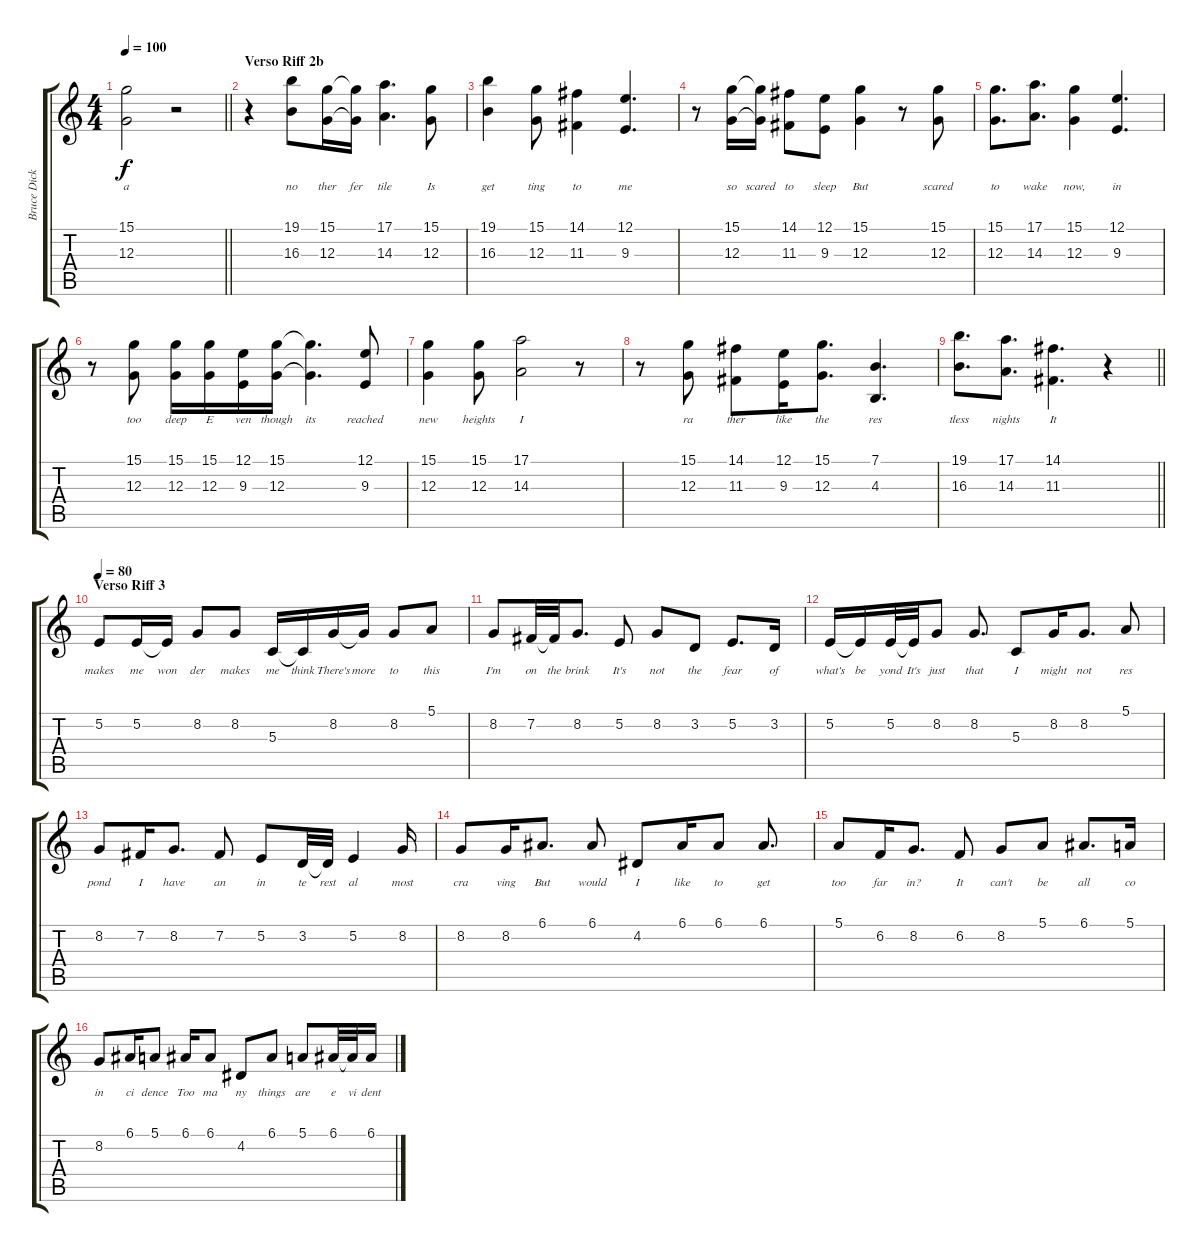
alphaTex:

\track ("Bruce Dickinson" "Bruce Dick") {instrument lead2sawtooth}
\staff {score tabs}
\tuning (E4 B3 G3 D3 A2 E2) {hide}
\ts (4 4)
\tempo 100
\clef g2
\barLineRight lightlight
\ks c
(15.1{t} 12.3{t}).2{lyrics (0 "a") lyrics (1 "") lyrics (2 "") lyrics (3 "") lyrics (4 "") dy f} r.2 |
\section ("" "Verso Riff 2b")
r.4 (19.1 16.3).8{lyrics (0 "no") lyrics (1 "") lyrics (2 "") lyrics (3 "") lyrics (4 "")} (15.1 12.3).16{lyrics (0 "ther") lyrics (1 "") lyrics (2 "") lyrics (3 "") lyrics (4 "")} (15.1{t} 12.3{t}).16{lyrics (0 "fer") lyrics (1 "") lyrics (2 "") lyrics (3 "") lyrics (4 "")} (17.1 14.3).4{d lyrics (0 "tile") lyrics (1 "") lyrics (2 "") lyrics (3 "") lyrics (4 "")} (15.1 12.3).8{lyrics (0 "Is") lyrics (1 "") lyrics (2 "") lyrics (3 "") lyrics (4 "")} |
(19.1 16.3).4{lyrics (0 "get") lyrics (1 "") lyrics (2 "") lyrics (3 "") lyrics (4 "")} (15.1 12.3).8{lyrics (0 "ting") lyrics (1 "") lyrics (2 "") lyrics (3 "") lyrics (4 "")} (14.1 11.3).4{lyrics (0 "to") lyrics (1 "") lyrics (2 "") lyrics (3 "") lyrics (4 "")} (12.1 9.3).4{d lyrics (0 "me") lyrics (1 "") lyrics (2 "") lyrics (3 "") lyrics (4 "")} |
r.8 (15.1 12.3).16{lyrics (0 "so") lyrics (1 "") lyrics (2 "") lyrics (3 "") lyrics (4 "")} (15.1{t} 12.3{t}).16{lyrics (0 "scared") lyrics (1 "") lyrics (2 "") lyrics (3 "") lyrics (4 "")} (14.1 11.3).8{lyrics (0 "to") lyrics (1 "") lyrics (2 "") lyrics (3 "") lyrics (4 "")} (12.1 9.3).8{lyrics (0 "sleep") lyrics (1 "") lyrics (2 "") lyrics (3 "") lyrics (4 "")} (15.1 12.3).4{lyrics (0 "But") lyrics (1 "") lyrics (2 "") lyrics (3 "") lyrics (4 "")} r.8 (15.1 12.3).8{lyrics (0 "scared") lyrics (1 "") lyrics (2 "") lyrics (3 "") lyrics (4 "")} |
(15.1 12.3).8{d lyrics (0 "to") lyrics (1 "") lyrics (2 "") lyrics (3 "") lyrics (4 "")} (17.1 14.3).8{d lyrics (0 "wake") lyrics (1 "") lyrics (2 "") lyrics (3 "") lyrics (4 "")} (15.1 12.3).4{lyrics (0 "now,") lyrics (1 "") lyrics (2 "") lyrics (3 "") lyrics (4 "")} (12.1 9.3).4{d lyrics (0 "in") lyrics (1 "") lyrics (2 "") lyrics (3 "") lyrics (4 "")} |
r.8 (15.1 12.3).8{lyrics (0 "too") lyrics (1 "") lyrics (2 "") lyrics (3 "") lyrics (4 "")} (15.1 12.3).16{lyrics (0 "deep") lyrics (1 "") lyrics (2 "") lyrics (3 "") lyrics (4 "")} (15.1 12.3).16{lyrics (0 "E") lyrics (1 "") lyrics (2 "") lyrics (3 "") lyrics (4 "")} (12.1 9.3).16{lyrics (0 "ven") lyrics (1 "") lyrics (2 "") lyrics (3 "") lyrics (4 "")} (15.1 12.3).16{lyrics (0 "though") lyrics (1 "") lyrics (2 "") lyrics (3 "") lyrics (4 "")} (15.1{t} 12.3{t}).4{d lyrics (0 "its") lyrics (1 "") lyrics (2 "") lyrics (3 "") lyrics (4 "")} (12.1 9.3).8{lyrics (0 "reached") lyrics (1 "") lyrics (2 "") lyrics (3 "") lyrics (4 "")} |
(15.1 12.3).4{lyrics (0 "new") lyrics (1 "") lyrics (2 "") lyrics (3 "") lyrics (4 "")} (15.1 12.3).8{lyrics (0 "heights") lyrics (1 "") lyrics (2 "") lyrics (3 "") lyrics (4 "")} (17.1 14.3).2{lyrics (0 "I") lyrics (1 "") lyrics (2 "") lyrics (3 "") lyrics (4 "")} r.8 |
r.8 (15.1 12.3).8{lyrics (0 "ra") lyrics (1 "") lyrics (2 "") lyrics (3 "") lyrics (4 "")} (14.1 11.3).8{lyrics (0 "ther") lyrics (1 "") lyrics (2 "") lyrics (3 "") lyrics (4 "")} (12.1 9.3).16{lyrics (0 "like") lyrics (1 "") lyrics (2 "") lyrics (3 "") lyrics (4 "")} (15.1 12.3).8{d lyrics (0 "the") lyrics (1 "") lyrics (2 "") lyrics (3 "") lyrics (4 "")} (7.1 4.3).4{d lyrics (0 "res") lyrics (1 "") lyrics (2 "") lyrics (3 "") lyrics (4 "")} |
\barLineRight lightlight
(19.1 16.3).8{d lyrics (0 "tless") lyrics (1 "") lyrics (2 "") lyrics (3 "") lyrics (4 "")} (17.1 14.3).8{d lyrics (0 "nights") lyrics (1 "") lyrics (2 "") lyrics (3 "") lyrics (4 "")} (14.1 11.3).4{d lyrics (0 "It") lyrics (1 "") lyrics (2 "") lyrics (3 "") lyrics (4 "")} r.4 |
\section ("" "Verso Riff 3")
\tempo 80
5.2.8{lyrics (0 "makes") lyrics (1 "") lyrics (2 "") lyrics (3 "") lyrics (4 "")} 5.2.16{lyrics (0 "me") lyrics (1 "") lyrics (2 "") lyrics (3 "") lyrics (4 "")} 5.2{t}.16{lyrics (0 "won") lyrics (1 "") lyrics (2 "") lyrics (3 "") lyrics (4 "")} 8.2.8{lyrics (0 "der") lyrics (1 "") lyrics (2 "") lyrics (3 "") lyrics (4 "")} 8.2.8{lyrics (0 "makes") lyrics (1 "") lyrics (2 "") lyrics (3 "") lyrics (4 "")} 5.3.16{lyrics (0 "me") lyrics (1 "") lyrics (2 "") lyrics (3 "") lyrics (4 "")} 5.3{t}.16{lyrics (0 "think") lyrics (1 "") lyrics (2 "") lyrics (3 "") lyrics (4 "")} 8.2.16{lyrics (0 "There's") lyrics (1 "") lyrics (2 "") lyrics (3 "") lyrics (4 "")} 8.2{t}.16{lyrics (0 "more") lyrics (1 "") lyrics (2 "") lyrics (3 "") lyrics (4 "")} 8.2.8{lyrics (0 "to") lyrics (1 "") lyrics (2 "") lyrics (3 "") lyrics (4 "")} 5.1.8{lyrics (0 "this") lyrics (1 "") lyrics (2 "") lyrics (3 "") lyrics (4 "")} |
8.2.8{lyrics (0 "I'm") lyrics (1 "") lyrics (2 "") lyrics (3 "") lyrics (4 "")} 7.2.32{lyrics (0 "on") lyrics (1 "") lyrics (2 "") lyrics (3 "") lyrics (4 "")} 7.2{t}.32{lyrics (0 "the") lyrics (1 "") lyrics (2 "") lyrics (3 "") lyrics (4 "")} 8.2.8{d lyrics (0 "brink") lyrics (1 "") lyrics (2 "") lyrics (3 "") lyrics (4 "")} 5.2.8{lyrics (0 "It's") lyrics (1 "") lyrics (2 "") lyrics (3 "") lyrics (4 "")} 8.2.8{lyrics (0 "not") lyrics (1 "") lyrics (2 "") lyrics (3 "") lyrics (4 "")} 3.2.8{lyrics (0 "the") lyrics (1 "") lyrics (2 "") lyrics (3 "") lyrics (4 "")} 5.2.8{d lyrics (0 "fear") lyrics (1 "") lyrics (2 "") lyrics (3 "") lyrics (4 "")} 3.2.16{lyrics (0 "of") lyrics (1 "") lyrics (2 "") lyrics (3 "") lyrics (4 "")} |
5.2.16{lyrics (0 "what's") lyrics (1 "") lyrics (2 "") lyrics (3 "") lyrics (4 "")} 5.2{t}.16{lyrics (0 "be") lyrics (1 "") lyrics (2 "") lyrics (3 "") lyrics (4 "")} 5.2.32{lyrics (0 "yond") lyrics (1 "") lyrics (2 "") lyrics (3 "") lyrics (4 "")} 5.2{t}.32{lyrics (0 "It's") lyrics (1 "") lyrics (2 "") lyrics (3 "") lyrics (4 "")} 8.2.8{lyrics (0 "just") lyrics (1 "") lyrics (2 "") lyrics (3 "") lyrics (4 "")} 8.2.8{d lyrics (0 "that") lyrics (1 "") lyrics (2 "") lyrics (3 "") lyrics (4 "")} 5.3.8{lyrics (0 "I") lyrics (1 "") lyrics (2 "") lyrics (3 "") lyrics (4 "")} 8.2.16{lyrics (0 "might") lyrics (1 "") lyrics (2 "") lyrics (3 "") lyrics (4 "")} 8.2.8{d lyrics (0 "not") lyrics (1 "") lyrics (2 "") lyrics (3 "") lyrics (4 "")} 5.1.8{lyrics (0 "res") lyrics (1 "") lyrics (2 "") lyrics (3 "") lyrics (4 "")} |
8.2.8{lyrics (0 "pond") lyrics (1 "") lyrics (2 "") lyrics (3 "") lyrics (4 "")} 7.2.16{lyrics (0 "I") lyrics (1 "") lyrics (2 "") lyrics (3 "") lyrics (4 "")} 8.2.8{d lyrics (0 "have") lyrics (1 "") lyrics (2 "") lyrics (3 "") lyrics (4 "")} 7.2.8{lyrics (0 "an") lyrics (1 "") lyrics (2 "") lyrics (3 "") lyrics (4 "")} 5.2.8{lyrics (0 "in") lyrics (1 "") lyrics (2 "") lyrics (3 "") lyrics (4 "")} 3.2.32{lyrics (0 "te") lyrics (1 "") lyrics (2 "") lyrics (3 "") lyrics (4 "")} 3.2{t}.32{lyrics (0 "rest") lyrics (1 "") lyrics (2 "") lyrics (3 "") lyrics (4 "")} 5.2.4{lyrics (0 "al") lyrics (1 "") lyrics (2 "") lyrics (3 "") lyrics (4 "")} 8.2.16{lyrics (0 "most") lyrics (1 "") lyrics (2 "") lyrics (3 "") lyrics (4 "")} |
8.2.8{lyrics (0 "cra") lyrics (1 "") lyrics (2 "") lyrics (3 "") lyrics (4 "")} 8.2.16{lyrics (0 "ving") lyrics (1 "") lyrics (2 "") lyrics (3 "") lyrics (4 "")} 6.1.8{d lyrics (0 "But") lyrics (1 "") lyrics (2 "") lyrics (3 "") lyrics (4 "")} 6.1.8{lyrics (0 "would") lyrics (1 "") lyrics (2 "") lyrics (3 "") lyrics (4 "")} 4.2.8{lyrics (0 "I") lyrics (1 "") lyrics (2 "") lyrics (3 "") lyrics (4 "")} 6.1.16{lyrics (0 "like") lyrics (1 "") lyrics (2 "") lyrics (3 "") lyrics (4 "")} 6.1.8{lyrics (0 "to") lyrics (1 "") lyrics (2 "") lyrics (3 "") lyrics (4 "")} 6.1.8{d lyrics (0 "get") lyrics (1 "") lyrics (2 "") lyrics (3 "") lyrics (4 "")} |
5.1.8{lyrics (0 "too") lyrics (1 "") lyrics (2 "") lyrics (3 "") lyrics (4 "")} 6.2.16{lyrics (0 "far") lyrics (1 "") lyrics (2 "") lyrics (3 "") lyrics (4 "")} 8.2.8{d lyrics (0 "in?") lyrics (1 "") lyrics (2 "") lyrics (3 "") lyrics (4 "")} 6.2.8{lyrics (0 "It") lyrics (1 "") lyrics (2 "") lyrics (3 "") lyrics (4 "")} 8.2.8{lyrics (0 "can't") lyrics (1 "") lyrics (2 "") lyrics (3 "") lyrics (4 "")} 5.1.8{lyrics (0 "be") lyrics (1 "") lyrics (2 "") lyrics (3 "") lyrics (4 "")} 6.1.8{d lyrics (0 "all") lyrics (1 "") lyrics (2 "") lyrics (3 "") lyrics (4 "")} 5.1.16{lyrics (0 "co") lyrics (1 "") lyrics (2 "") lyrics (3 "") lyrics (4 "")} |
8.2.8{lyrics (0 "in") lyrics (1 "") lyrics (2 "") lyrics (3 "") lyrics (4 "")} 6.1.16{lyrics (0 "ci") lyrics (1 "") lyrics (2 "") lyrics (3 "") lyrics (4 "")} 5.1.8{lyrics (0 "dence") lyrics (1 "") lyrics (2 "") lyrics (3 "") lyrics (4 "")} 6.1.16{lyrics (0 "Too") lyrics (1 "") lyrics (2 "") lyrics (3 "") lyrics (4 "")} 6.1.8{lyrics (0 "ma") lyrics (1 "") lyrics (2 "") lyrics (3 "") lyrics (4 "")} 4.2.8{lyrics (0 "ny") lyrics (1 "") lyrics (2 "") lyrics (3 "") lyrics (4 "")} 6.1.8{lyrics (0 "things") lyrics (1 "") lyrics (2 "") lyrics (3 "") lyrics (4 "")} 5.1.8{lyrics (0 "are") lyrics (1 "") lyrics (2 "") lyrics (3 "") lyrics (4 "")} 6.1.32{lyrics (0 "e") lyrics (1 "") lyrics (2 "") lyrics (3 "") lyrics (4 "")} 6.1{t}.32{lyrics (0 "vi") lyrics (1 "") lyrics (2 "") lyrics (3 "") lyrics (4 "")} 6.1.16{lyrics (0 "dent") lyrics (1 "") lyrics (2 "") lyrics (3 "") lyrics (4 "")}
